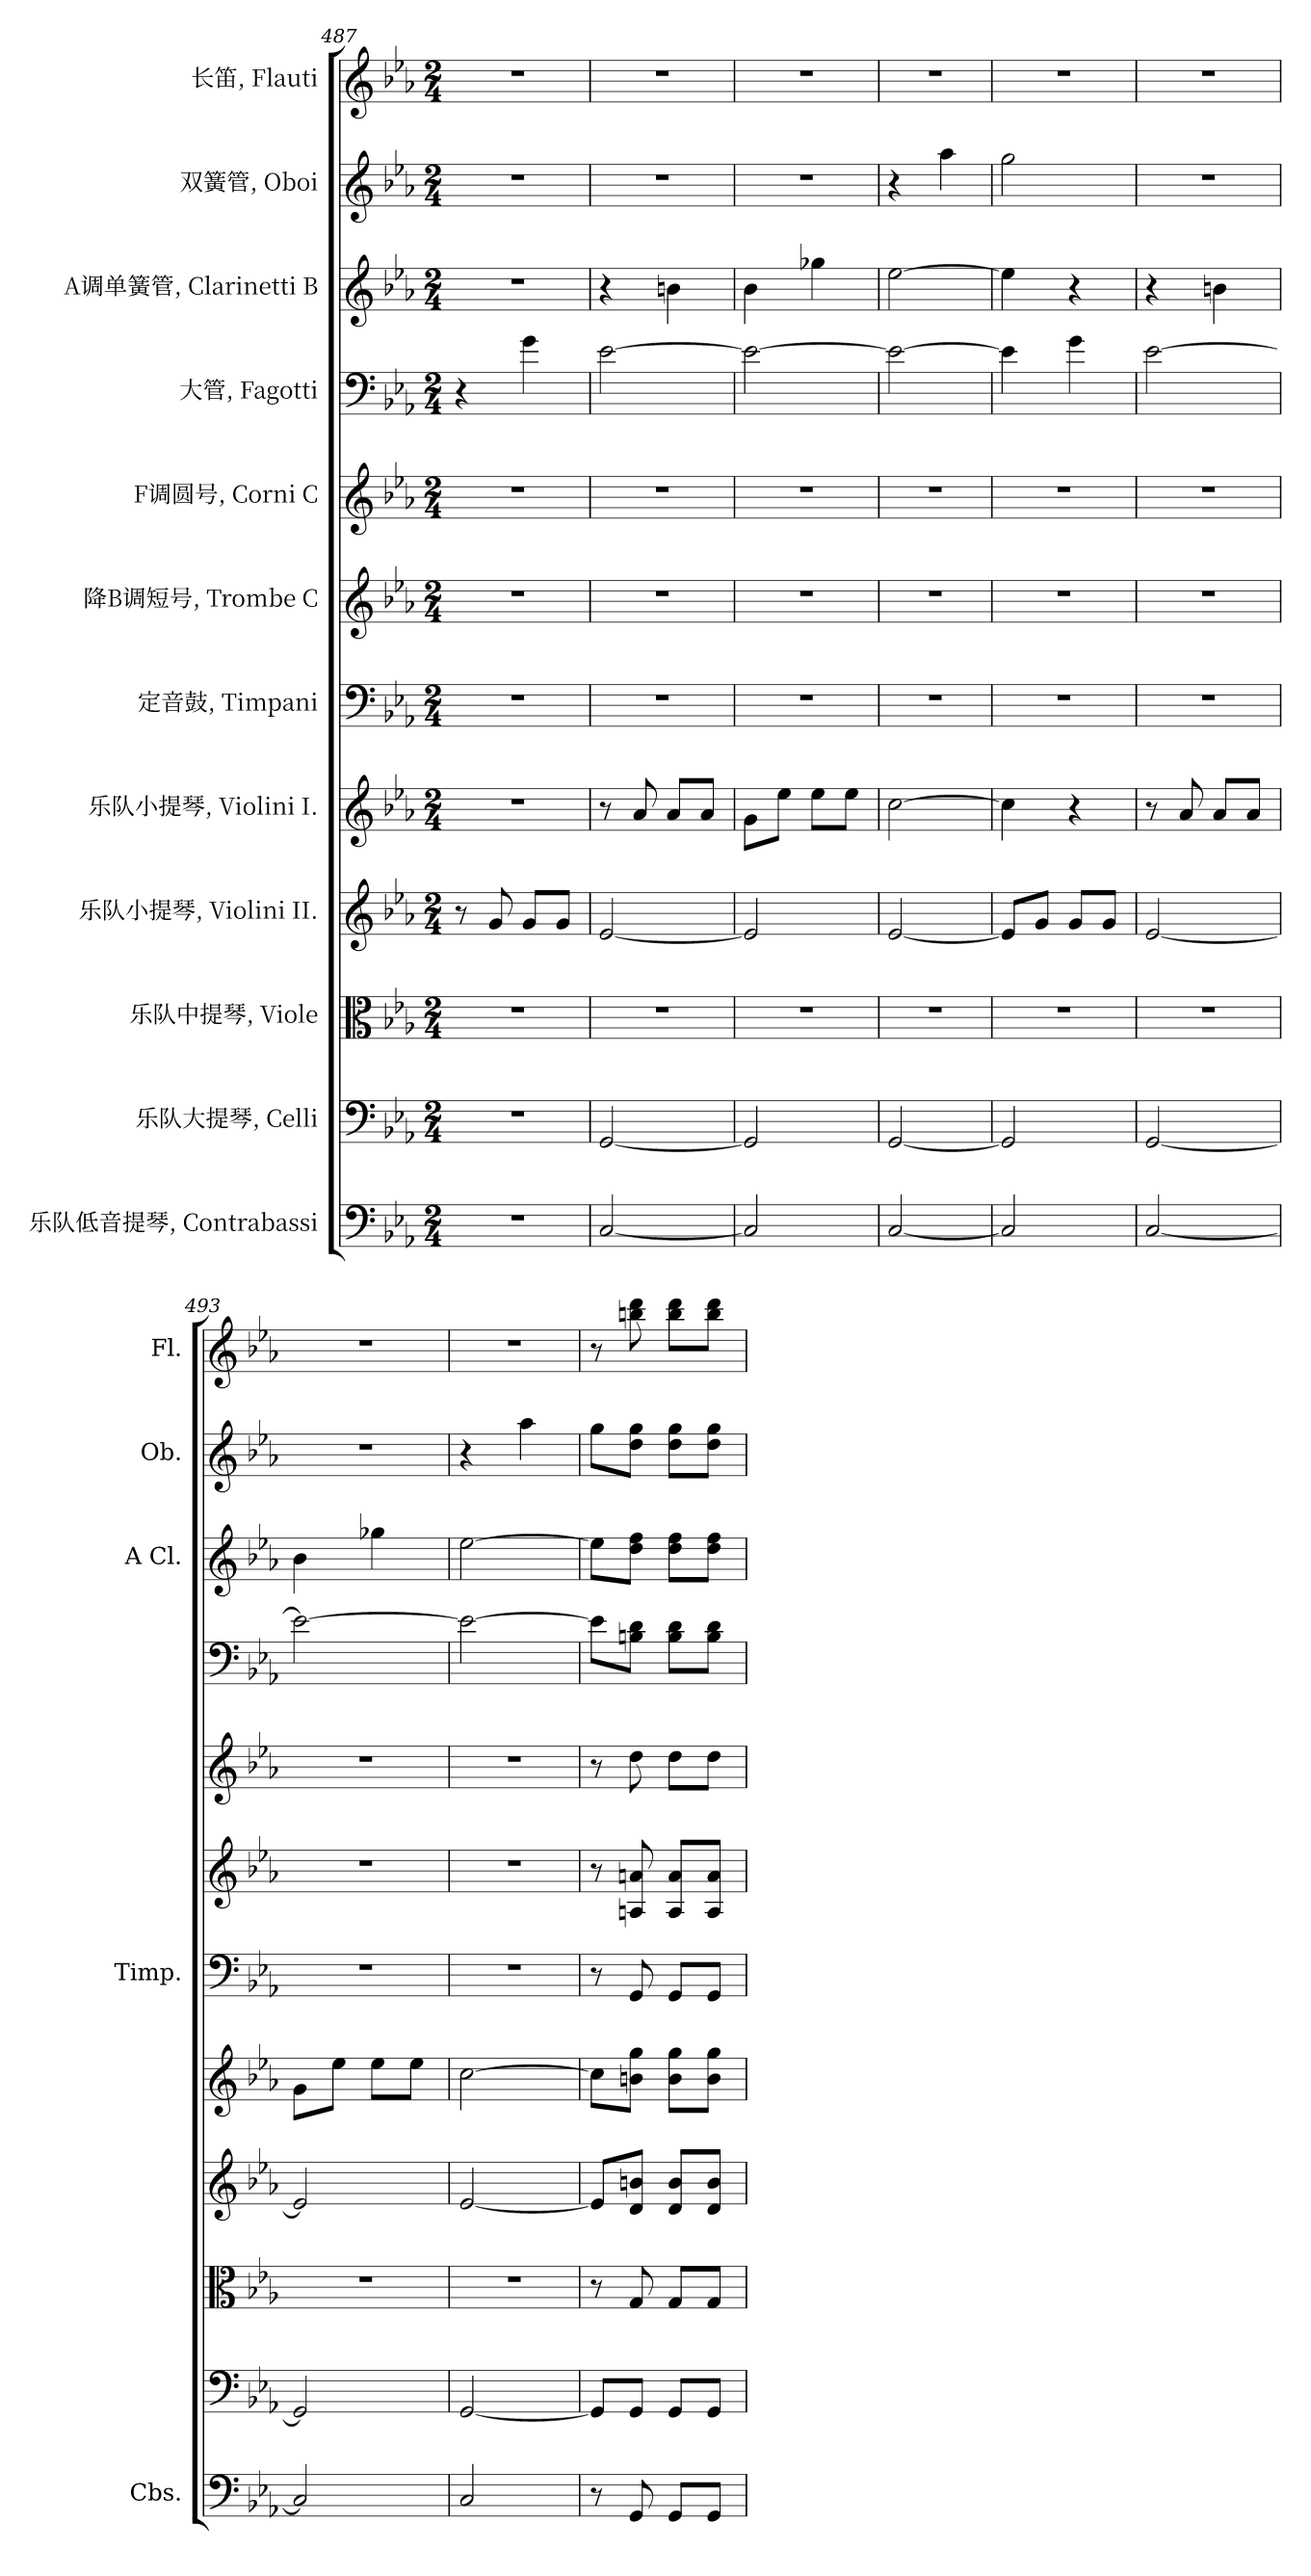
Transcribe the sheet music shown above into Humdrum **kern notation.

**kern	**kern	**kern	**kern	**kern	**kern	**kern	**kern	**kern	**kern	**kern	**kern
*part12	*part11	*part10	*part9	*part8	*part7	*part6	*part5	*part4	*part3	*part2	*part1
*staff12	*staff11	*staff10	*staff9	*staff8	*staff7	*staff6	*staff5	*staff4	*staff3	*staff2	*staff1
*I"乐队低音提琴, Contrabassi	*I"乐队大提琴, Celli	*I"乐队中提琴, Viole	*I"乐队小提琴, Violini II.	*I"乐队小提琴, Violini I.	*I"定音鼓, Timpani	*I"降B调短号, Trombe C	*I"F调圆号, Corni C	*I"大管, Fagotti	*I"A调单簧管, Clarinetti B	*I"双簧管, Oboi	*I"长笛, Flauti
*I'Cbs.	*	*	*	*	*I'Timp.	*	*	*	*I'A Cl.	*I'Ob.	*I'Fl.
*clefF4	*clefF4	*clefC3	*clefG2	*clefG2	*clefF4	*clefG2	*clefG2	*clefF4	*clefG2	*clefG2	*clefG2
*ITrd7c12	*	*	*	*	*	*ITrd1c2	*ITrd4c7	*	*ITrd2c3	*	*
*k[b-e-a-]	*k[b-e-a-]	*k[b-e-a-]	*k[b-e-a-]	*k[b-e-a-]	*k[b-e-a-]	*k[b-e-a-d-g-]	*k[b-e-a-d-]	*k[b-e-a-]	*k[]	*k[b-e-a-]	*k[b-e-a-]
*M2/4	*M2/4	*M2/4	*M2/4	*M2/4	*M2/4	*M2/4	*M2/4	*M2/4	*M2/4	*M2/4	*M2/4
*MM46	*MM46	*MM46	*MM46	*MM46	*MM46	*MM46	*MM46	*MM46	*MM46	*MM46	*MM46
=487	=487	=487	=487	=487	=487	=487	=487	=487	=487	=487	=487
2r	2r	2r	8r	2r	2r	2r	2r	4r	2r	2r	2r
.	.	.	8g/	.	.	.	.	.	.	.	.
.	.	.	8g/L	.	.	.	.	4g\	.	.	.
.	.	.	8g/J	.	.	.	.	.	.	.	.
=488	=488	=488	=488	=488	=488	=488	=488	=488	=488	=488	=488
[2CC/	[2GG/	2r	[2e-/	8r	2r	2r	2r	[2e-\	4r	2r	2r
.	.	.	.	8a-/	.	.	.	.	.	.	.
.	.	.	.	8a-/L	.	.	.	.	4g#X\	.	.
.	.	.	.	8a-/J	.	.	.	.	.	.	.
=489	=489	=489	=489	=489	=489	=489	=489	=489	=489	=489	=489
2CC/]	2GG/]	2r	2e-/]	8g\L	2r	2r	2r	2e-\_	4g\	2r	2r
.	.	.	.	8ee-\J	.	.	.	.	.	.	.
.	.	.	.	8ee-\L	.	.	.	.	4ee-X\	.	.
.	.	.	.	8ee-\J	.	.	.	.	.	.	.
=490	=490	=490	=490	=490	=490	=490	=490	=490	=490	=490	=490
[2CC/	[2GG/	2r	[2e-/	[2cc\	2r	2r	2r	2e-\_	[2cc\	4r	2r
.	.	.	.	.	.	.	.	.	.	4aa-\	.
=491	=491	=491	=491	=491	=491	=491	=491	=491	=491	=491	=491
2CC/]	2GG/]	2r	8e-/L]	4cc\]	2r	2r	2r	4e-\]	4cc\]	2gg\	2r
.	.	.	8g/J	.	.	.	.	.	.	.	.
.	.	.	8g/L	4r	.	.	.	4g\	4r	.	.
.	.	.	8g/J	.	.	.	.	.	.	.	.
!!LO:PB:g=z
=492	=492	=492	=492	=492	=492	=492	=492	=492	=492	=492	=492
[2CC/	[2GG/	2r	[2e-/	8r	2r	2r	2r	[2e-\	4r	2r	2r
.	.	.	.	8a-/	.	.	.	.	.	.	.
.	.	.	.	8a-/L	.	.	.	.	4g#X\	.	.
.	.	.	.	8a-/J	.	.	.	.	.	.	.
=493	=493	=493	=493	=493	=493	=493	=493	=493	=493	=493	=493
2CC/]	2GG/]	2r	2e-/]	8g\L	2r	2r	2r	2e-\_	4g\	2r	2r
.	.	.	.	8ee-\J	.	.	.	.	.	.	.
.	.	.	.	8ee-\L	.	.	.	.	4ee-X\	.	.
.	.	.	.	8ee-\J	.	.	.	.	.	.	.
=494	=494	=494	=494	=494	=494	=494	=494	=494	=494	=494	=494
2CC/	[2GG/	2r	[2e-/	[2cc\	2r	2r	2r	2e-\_	[2cc\	4r	2r
.	.	.	.	.	.	.	.	.	.	4aa-\	.
=495	=495	=495	=495	=495	=495	=495	=495	=495	=495	=495	=495
8r	8GG/L]	8r	8e-/L]	8cc\L]	8r	8r	8r	8e-\L]	8cc\L]	8gg\L	8r
8GGG/	8GG/J	8G/	8d/ 8bn/J	8bn\ 8gg\J	8GG/	8Gn/ 8gn/	8g\	8Bn\ 8d\J	8b\ 8dd\J	8dd\ 8gg\J	8bbn\ 8ddd\
8GGG/L	8GG/L	8G/L	8d/ 8b/L	8b\ 8gg\L	8GG/L	8G/ 8g/L	8g\L	8B\ 8d\L	8b\ 8dd\L	8dd\ 8gg\L	8bb\ 8ddd\L
8GGG/J	8GG/J	8G/J	8d/ 8b/J	8b\ 8gg\J	8GG/J	8G/ 8g/J	8g\J	8B\ 8d\J	8b\ 8dd\J	8dd\ 8gg\J	8bb\ 8ddd\J
=	=	=	=	=	=	=	=	=	=	=	=
*-	*-	*-	*-	*-	*-	*-	*-	*-	*-	*-	*-
